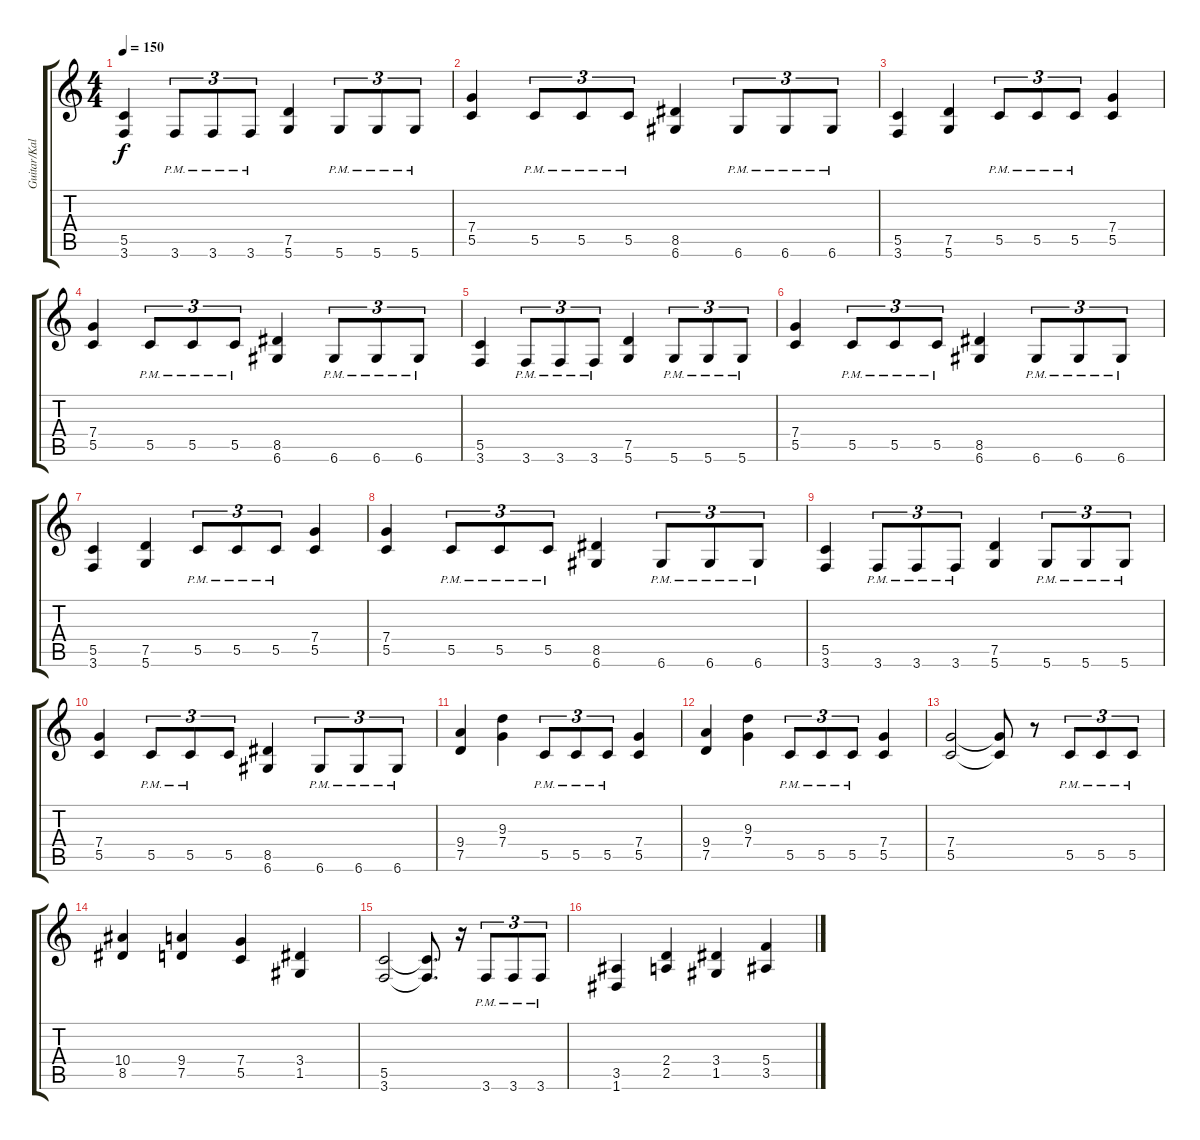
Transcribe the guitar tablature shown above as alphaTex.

\track ("Guitar/Kalle" "Guitar/Kal") {instrument distortionguitar}
\staff {score tabs}
\tuning (D4 A3 F3 C3 G2 D2) {hide}
\ts (4 4)
\tempo 150
\clef g2
\ks c
(5.5 3.6).4{dy f} 3.6{pm}.8{tu (3 2)} 3.6{pm}.8{tu (3 2)} 3.6{pm}.8{tu (3 2)} (7.5 5.6).4 5.6{pm}.8{tu (3 2)} 5.6{pm}.8{tu (3 2)} 5.6{pm}.8{tu (3 2)} |
(7.4 5.5).4 5.5{pm}.8{tu (3 2)} 5.5{pm}.8{tu (3 2)} 5.5{pm}.8{tu (3 2)} (8.5 6.6).4 6.6{pm}.8{tu (3 2)} 6.6{pm}.8{tu (3 2)} 6.6{pm}.8{tu (3 2)} |
(5.5 3.6).4 (7.5 5.6).4 5.5{pm}.8{tu (3 2)} 5.5{pm}.8{tu (3 2)} 5.5{pm}.8{tu (3 2)} (7.4 5.5).4 |
(7.4 5.5).4 5.5{pm}.8{tu (3 2)} 5.5{pm}.8{tu (3 2)} 5.5{pm}.8{tu (3 2)} (8.5 6.6).4 6.6{pm}.8{tu (3 2)} 6.6{pm}.8{tu (3 2)} 6.6{pm}.8{tu (3 2)} |
(5.5 3.6).4 3.6{pm}.8{tu (3 2)} 3.6{pm}.8{tu (3 2)} 3.6{pm}.8{tu (3 2)} (7.5 5.6).4 5.6{pm}.8{tu (3 2)} 5.6{pm}.8{tu (3 2)} 5.6{pm}.8{tu (3 2)} |
(7.4 5.5).4 5.5{pm}.8{tu (3 2)} 5.5{pm}.8{tu (3 2)} 5.5{pm}.8{tu (3 2)} (8.5 6.6).4 6.6{pm}.8{tu (3 2)} 6.6{pm}.8{tu (3 2)} 6.6{pm}.8{tu (3 2)} |
(5.5 3.6).4 (7.5 5.6).4 5.5{pm}.8{tu (3 2)} 5.5{pm}.8{tu (3 2)} 5.5{pm}.8{tu (3 2)} (7.4 5.5).4 |
(7.4 5.5).4 5.5{pm}.8{tu (3 2)} 5.5{pm}.8{tu (3 2)} 5.5{pm}.8{tu (3 2)} (8.5 6.6).4 6.6{pm}.8{tu (3 2)} 6.6{pm}.8{tu (3 2)} 6.6{pm}.8{tu (3 2)} |
(5.5 3.6).4 3.6{pm}.8{tu (3 2)} 3.6{pm}.8{tu (3 2)} 3.6{pm}.8{tu (3 2)} (7.5 5.6).4 5.6{pm}.8{tu (3 2)} 5.6{pm}.8{tu (3 2)} 5.6{pm}.8{tu (3 2)} |
(7.4 5.5).4 5.5{pm}.8{tu (3 2)} 5.5{pm}.8{tu (3 2)} 5.5.8{tu (3 2)} (8.5 6.6).4 6.6{pm}.8{tu (3 2)} 6.6{pm}.8{tu (3 2)} 6.6{pm}.8{tu (3 2)} |
(9.4 7.5).4 (9.3 7.4).4 5.5{pm}.8{tu (3 2)} 5.5{pm}.8{tu (3 2)} 5.5{pm}.8{tu (3 2)} (7.4 5.5).4 |
(9.4 7.5).4 (9.3 7.4).4 5.5{pm}.8{tu (3 2)} 5.5{pm}.8{tu (3 2)} 5.5{pm}.8{tu (3 2)} (7.4 5.5).4 |
(7.4 5.5).2 (7.4{t} 5.5{t}).8 r.8 5.5{pm}.8{tu (3 2)} 5.5{pm}.8{tu (3 2)} 5.5{pm}.8{tu (3 2)} |
(10.4 8.5).4 (9.4 7.5).4 (7.4 5.5).4 (3.4 1.5).4 |
(5.5 3.6).2 (5.5{t} 3.6{t}).8{d} r.16 3.6{pm}.8{tu (3 2)} 3.6{pm}.8{tu (3 2)} 3.6{pm}.8{tu (3 2)} |
(3.5 1.6).4 (2.4 2.5).4 (3.4 1.5).4 (5.4 3.5).4
